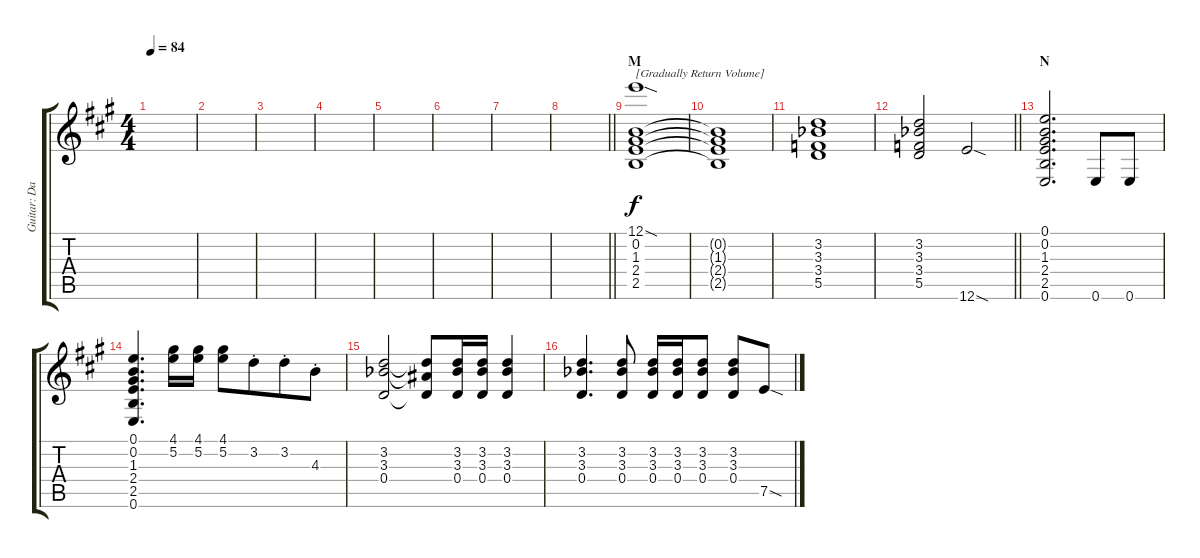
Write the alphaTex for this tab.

\track ("Guitar: David Gilmour" "Guitar: Da") {instrument distortionguitar}
\staff {score tabs}
\tuning (E4 B3 G3 D3 A2 E2) {hide}
\ts (4 4)
\tempo 84
\clef g2
\ks a
|
|
|
|
|
|
|
\barLineRight lightlight
|
\section ("" "M")
(12.1{sod} 0.2 1.3 2.4 2.5).1{txt "[Gradually Return Volume]" volume 11} |
(0.2{t} 1.3{t} 2.4{t} 2.5{t}).1 |
(3.2 3.3{acc b} 3.4 5.5).1 |
\barLineRight lightlight
(3.2 3.3{acc b} 3.4 5.5).2 12.6{sod}.2 |
\section ("" "N")
(0.1 0.2 1.3 2.4 2.5 0.6).2{d} 0.6.8 0.6.8 |
(0.1 0.2 1.3 2.4 2.5 0.6).4{d} (4.1 5.2).16 (4.1 5.2).16 (4.1 5.2).8 3.2{st}.8{beam merge} 3.2{st}.8 4.3{st}.8 |
(3.2 3.3{acc b} 0.4).2 (3.2{t} 3.3{t} 0.4{t}).8 (3.2 3.3{acc b} 0.4).16 (3.2 3.3{acc b} 0.4).16 (3.2 3.3{acc b} 0.4).4 |
(3.2 3.3{acc b} 0.4).4{d} (3.2 3.3{acc b} 0.4).8 (3.2 3.3{acc b} 0.4).16 (3.2 3.3{acc b} 0.4).16 (3.2 3.3{acc b} 0.4).8 (3.2 3.3{acc b} 0.4).8 7.5{sod}.8
